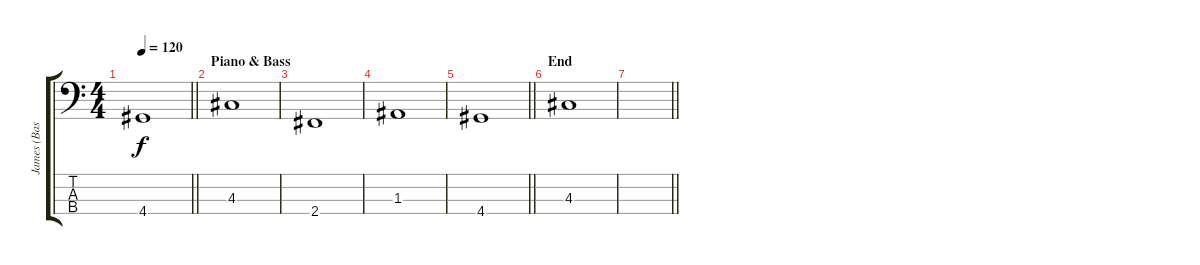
\track ("James (Bass)" "James (Bas") {instrument electricbassfinger}
\staff {score tabs}
\tuning (G2 D2 A1 E1) {hide}
\ts (4 4)
\tempo 120
\clef f4
\barLineRight lightlight
\ks c
4.4.1{dy f} |
\section ("" "Piano & Bass")
4.3.1 |
2.4.1 |
1.3.1 |
\barLineRight lightlight
4.4.1 |
\section ("" "End")
4.3.1 |
\barLineRight lightlight
